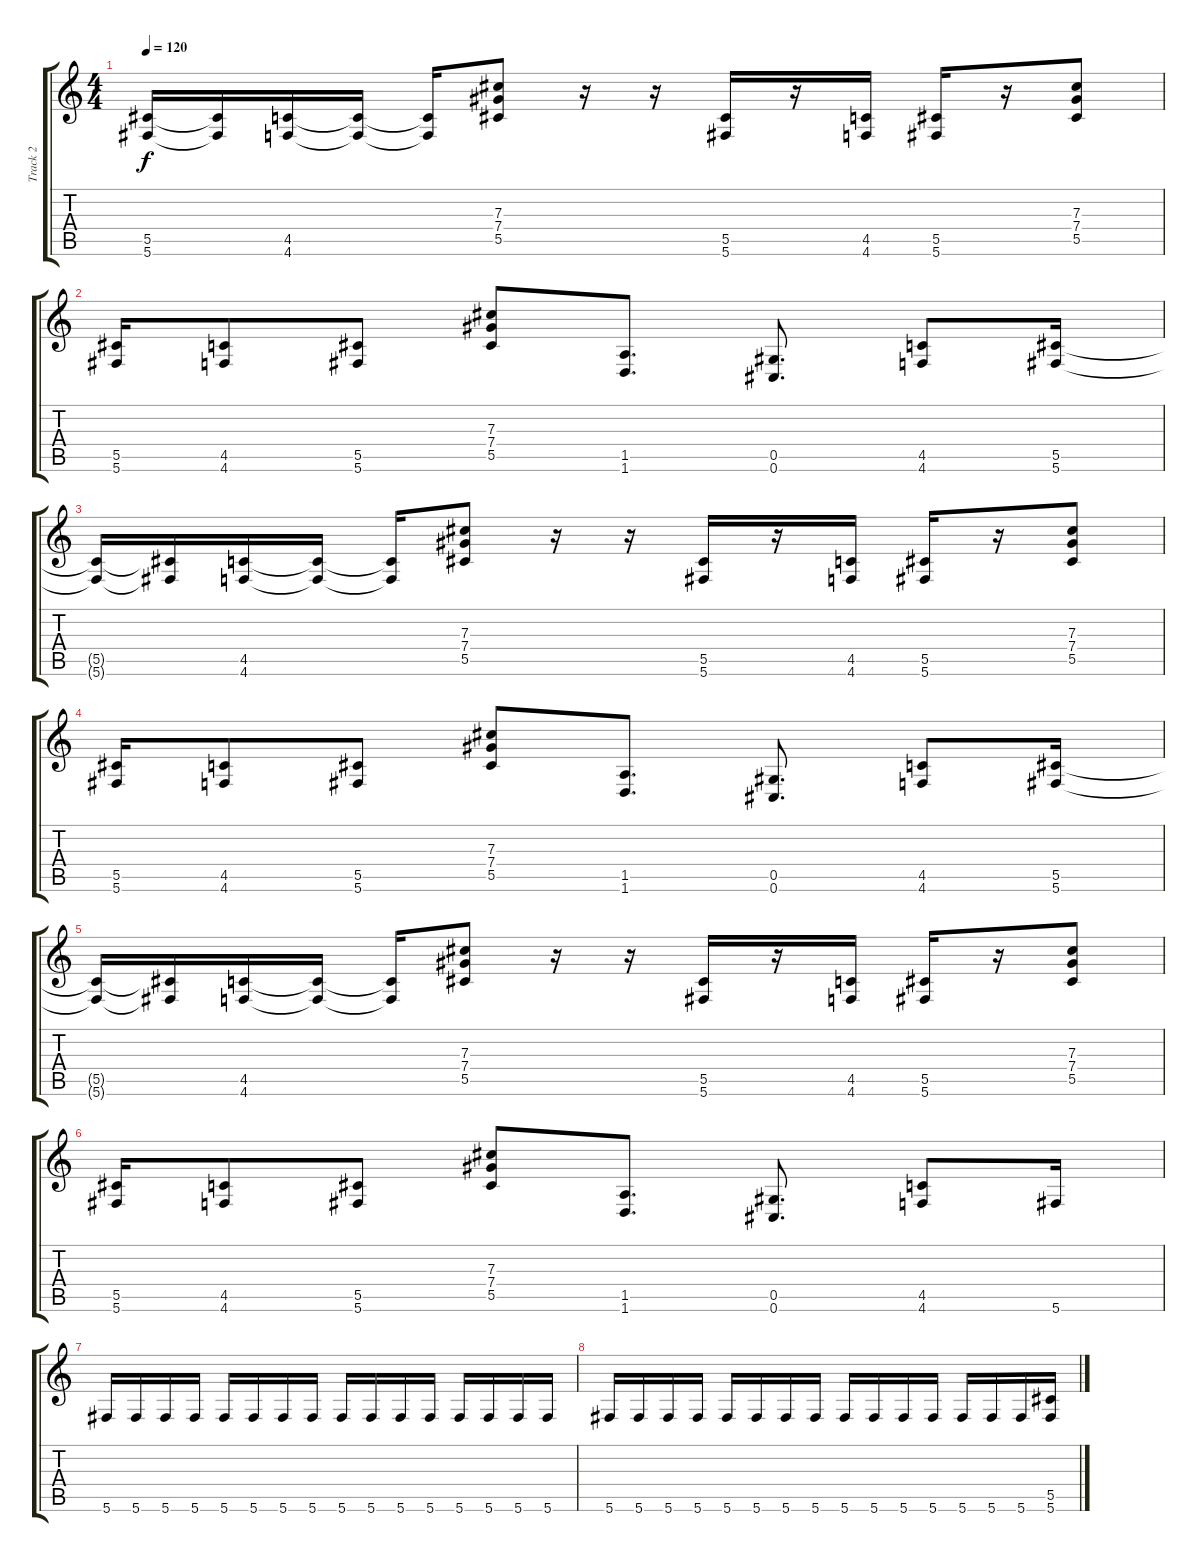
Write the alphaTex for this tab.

\track ("Track 2" "Track 2") {instrument distortionguitar}
\staff {score tabs}
\tuning (Eb4 Bb3 Gb3 Db3 Ab2 Db2) {hide}
\ts (4 4)
\tempo 120
\clef g2
\ks c
(5.5{t} 5.6{t}).16{dy f} (5.5{t} 5.6{t}).16 (4.5 4.6).16 (4.5{t} 4.6{t}).16 (4.5{t} 4.6{t}).16 (7.3 7.4 5.5).8 r.16 r.16 (5.5 5.6).16 r.16 (4.5 4.6).16 (5.5 5.6).16 r.16 (7.3 7.4 5.5).8 |
(5.5 5.6).16 (4.5 4.6).8 (5.5 5.6).8 (7.3 7.4 5.5).8 (1.5 1.6).8{d} (0.5 0.6).8{d} (4.5 4.6).8 (5.5 5.6).16 |
(5.5{t} 5.6{t}).16 (5.5{t} 5.6{t}).16 (4.5 4.6).16 (4.5{t} 4.6{t}).16 (4.5{t} 4.6{t}).16 (7.3 7.4 5.5).8 r.16 r.16 (5.5 5.6).16 r.16 (4.5 4.6).16 (5.5 5.6).16 r.16 (7.3 7.4 5.5).8 |
(5.5 5.6).16 (4.5 4.6).8 (5.5 5.6).8 (7.3 7.4 5.5).8 (1.5 1.6).8{d} (0.5 0.6).8{d} (4.5 4.6).8 (5.5 5.6).16 |
(5.5{t} 5.6{t}).16 (5.5{t} 5.6{t}).16 (4.5 4.6).16 (4.5{t} 4.6{t}).16 (4.5{t} 4.6{t}).16 (7.3 7.4 5.5).8 r.16 r.16 (5.5 5.6).16 r.16 (4.5 4.6).16 (5.5 5.6).16 r.16 (7.3 7.4 5.5).8 |
(5.5 5.6).16 (4.5 4.6).8 (5.5 5.6).8 (7.3 7.4 5.5).8 (1.5 1.6).8{d} (0.5 0.6).8{d} (4.5 4.6).8 5.6.16 |
5.6.16 5.6.16 5.6.16 5.6.16 5.6.16 5.6.16 5.6.16 5.6.16 5.6.16 5.6.16 5.6.16 5.6.16 5.6.16 5.6.16 5.6.16 5.6.16 |
5.6.16 5.6.16 5.6.16 5.6.16 5.6.16 5.6.16 5.6.16 5.6.16 5.6.16 5.6.16 5.6.16 5.6.16 5.6.16 5.6.16 5.6.16 (5.5 5.6).16
